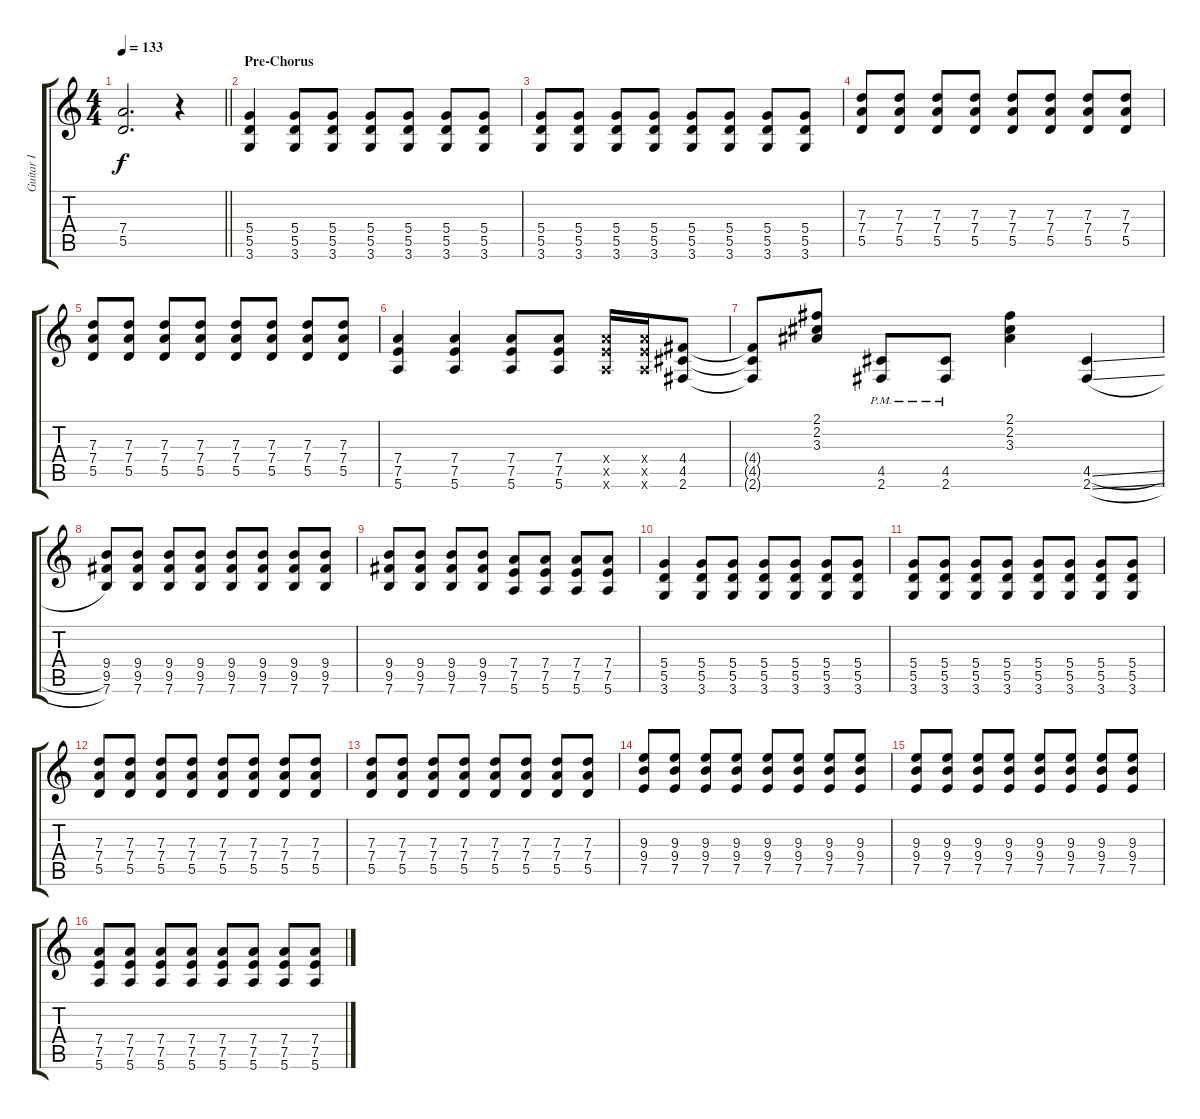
\track ("Guitar I" "Guitar I") {instrument overdrivenguitar}
\staff {score tabs}
\tuning (E4 B3 G3 D3 A2 E2) {hide}
\ts (4 4)
\tempo 133
\clef g2
\barLineRight lightlight
\ks c
(7.4 5.5).2{d dy f} r.4 |
\section ("" "Pre-Chorus")
(5.4 5.5 3.6).4 (5.4 5.5 3.6).8 (5.4 5.5 3.6).8 (5.4 5.5 3.6).8 (5.4 5.5 3.6).8 (5.4 5.5 3.6).8 (5.4 5.5 3.6).8 |
(5.4 5.5 3.6).8 (5.4 5.5 3.6).8 (5.4 5.5 3.6).8 (5.4 5.5 3.6).8 (5.4 5.5 3.6).8 (5.4 5.5 3.6).8 (5.4 5.5 3.6).8 (5.4 5.5 3.6).8 |
(7.3 7.4 5.5).8 (7.3 7.4 5.5).8 (7.3 7.4 5.5).8 (7.3 7.4 5.5).8 (7.3 7.4 5.5).8 (7.3 7.4 5.5).8 (7.3 7.4 5.5).8 (7.3 7.4 5.5).8 |
(7.3 7.4 5.5).8 (7.3 7.4 5.5).8 (7.3 7.4 5.5).8 (7.3 7.4 5.5).8 (7.3 7.4 5.5).8 (7.3 7.4 5.5).8 (7.3 7.4 5.5).8 (7.3 7.4 5.5).8 |
(7.4 7.5 5.6).4 (7.4 7.5 5.6).4 (7.4 7.5 5.6).8 (7.4 7.5 5.6).8 (7.4{x} 7.5{x} 5.6{x}).16 (7.4{x} 7.5{x} 5.6{x}).16 (4.4 4.5 2.6).8 |
(4.4{t} 4.5{t} 2.6{t}).8 (2.1 2.2 3.3).8 (4.5{pm} 2.6{pm}).8 (4.5{pm} 2.6{pm}).8 (2.1 2.2 3.3).4 (4.5{sl} 2.6{sl}).4 |
(9.4 9.5 7.6).8 (9.4 9.5 7.6).8 (9.4 9.5 7.6).8 (9.4 9.5 7.6).8 (9.4 9.5 7.6).8 (9.4 9.5 7.6).8 (9.4 9.5 7.6).8 (9.4 9.5 7.6).8 |
(9.4 9.5 7.6).8 (9.4 9.5 7.6).8 (9.4 9.5 7.6).8 (9.4 9.5 7.6).8 (7.4 7.5 5.6).8 (7.4 7.5 5.6).8 (7.4 7.5 5.6).8 (7.4 7.5 5.6).8 |
(5.4 5.5 3.6).4 (5.4 5.5 3.6).8 (5.4 5.5 3.6).8 (5.4 5.5 3.6).8 (5.4 5.5 3.6).8 (5.4 5.5 3.6).8 (5.4 5.5 3.6).8 |
(5.4 5.5 3.6).8 (5.4 5.5 3.6).8 (5.4 5.5 3.6).8 (5.4 5.5 3.6).8 (5.4 5.5 3.6).8 (5.4 5.5 3.6).8 (5.4 5.5 3.6).8 (5.4 5.5 3.6).8 |
(7.3 7.4 5.5).8 (7.3 7.4 5.5).8 (7.3 7.4 5.5).8 (7.3 7.4 5.5).8 (7.3 7.4 5.5).8 (7.3 7.4 5.5).8 (7.3 7.4 5.5).8 (7.3 7.4 5.5).8 |
(7.3 7.4 5.5).8 (7.3 7.4 5.5).8 (7.3 7.4 5.5).8 (7.3 7.4 5.5).8 (7.3 7.4 5.5).8 (7.3 7.4 5.5).8 (7.3 7.4 5.5).8 (7.3 7.4 5.5).8 |
(9.3 9.4 7.5).8 (9.3 9.4 7.5).8 (9.3 9.4 7.5).8 (9.3 9.4 7.5).8 (9.3 9.4 7.5).8 (9.3 9.4 7.5).8 (9.3 9.4 7.5).8 (9.3 9.4 7.5).8 |
(9.3 9.4 7.5).8 (9.3 9.4 7.5).8 (9.3 9.4 7.5).8 (9.3 9.4 7.5).8 (9.3 9.4 7.5).8 (9.3 9.4 7.5).8 (9.3 9.4 7.5).8 (9.3 9.4 7.5).8 |
(7.4 7.5 5.6).8 (7.4 7.5 5.6).8 (7.4 7.5 5.6).8 (7.4 7.5 5.6).8 (7.4 7.5 5.6).8 (7.4 7.5 5.6).8 (7.4 7.5 5.6).8 (7.4 7.5 5.6).8
